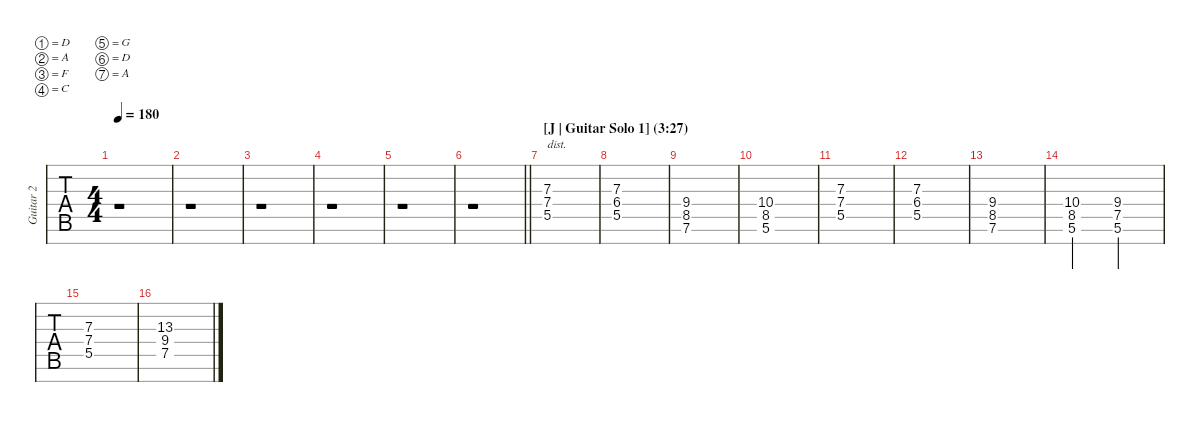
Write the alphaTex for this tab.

\defaultSystemsLayout 2
\hideDynamics
\bracketExtendMode nobrackets
\multiTrackTrackNamePolicy allsystems
\firstSystemTrackNameMode fullname
\otherSystemsTrackNameMode fullname
\otherSystemsTrackNameOrientation horizontal
\track ("Guitar 2" "Gtr. 2") {instrument distortionguitar}
\staff {tabs}
\tuning (D4 A3 F3 C3 G2 D2 A1)
\ts (4 4)
\scale
0.999761
\tempo 180
\accidentals auto
\clef g2
\ottava regular
\simile none
\ks aminor
r.1{dy f} |
\scale
0.99976 r.1 |
\scale
0.996883 r.1 |
\scale
1.004 r.1 |
\scale
1.00131 r.1 |
\scale
0.997809
\barLineRight lightlight
r.1 |
\section ("" "[J | Guitar Solo 1] (3:27)")
\scale
0.998027 (7.3 7.4 5.5).1{txt "dist."} |
\scale
1.00245 (7.3 6.4{acc b} 5.5).1 |
\scale
0.99976 (9.4 8.5 7.6).1 |
\scale
0.999761 (10.4 8.5 5.6).1 |
\scale
1.00024 (7.3 7.4 5.5).1 |
\scale
0.999761 (7.3 6.4{acc b} 5.5).1 |
\scale
0.998893 (9.4 8.5 7.6).1 |
\scale
1.00111 (10.4 8.5 5.6).2 (9.4 7.5 5.6).2 |
\scale
0.998893 (7.3 7.4 5.5).1 |
\scale
1.00111 (13.3{acc b} 9.4 7.5).1
